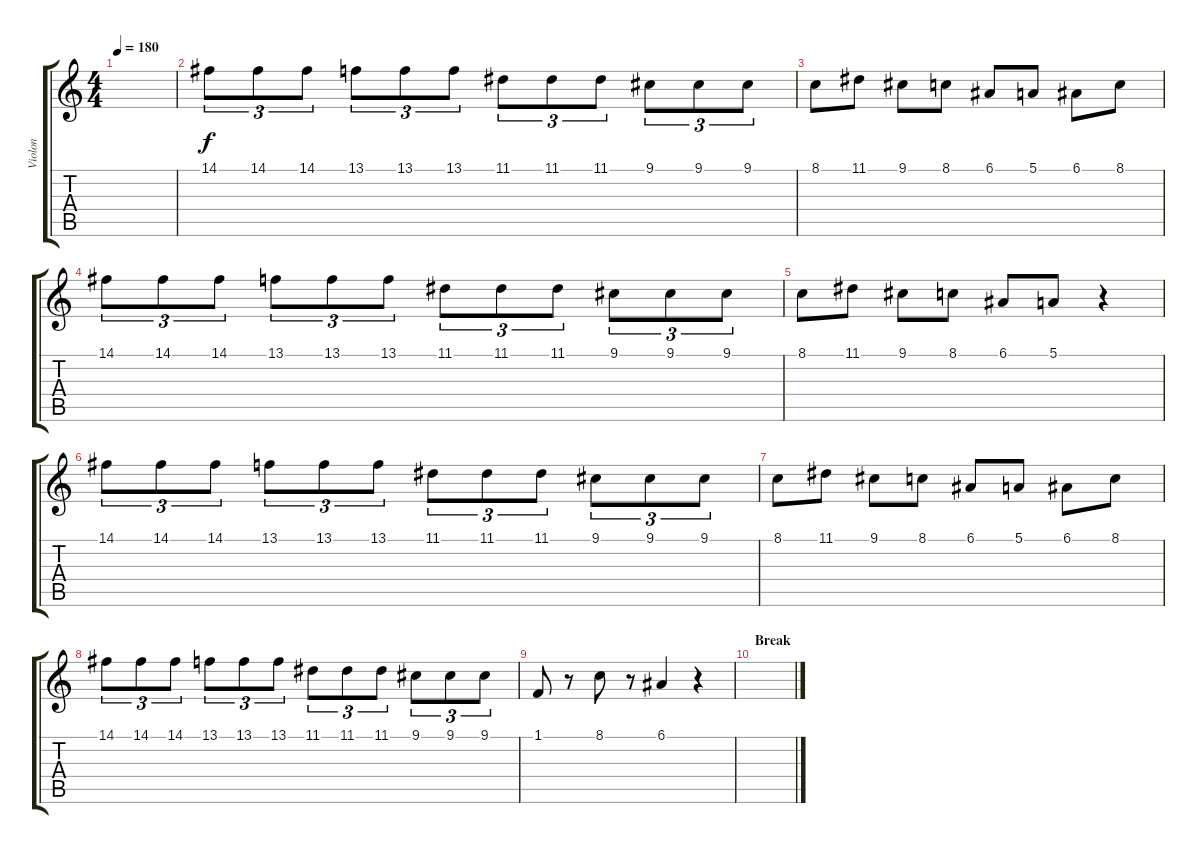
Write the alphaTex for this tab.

\track ("Violon" "Violon") {instrument violin}
\staff {score tabs}
\tuning (E4 B3 G3 D3 A2 E2) {hide}
\ts (4 4)
\tempo 180
\clef g2
\ks c
|
14.1.8{tu (3 2)} 14.1.8{tu (3 2)} 14.1.8{tu (3 2)} 13.1.8{tu (3 2)} 13.1.8{tu (3 2)} 13.1.8{tu (3 2)} 11.1.8{tu (3 2)} 11.1.8{tu (3 2)} 11.1.8{tu (3 2)} 9.1.8{tu (3 2)} 9.1.8{tu (3 2)} 9.1.8{tu (3 2)} |
8.1.8 11.1.8 9.1.8 8.1.8 6.1.8 5.1.8 6.1.8 8.1.8 |
14.1.8{tu (3 2)} 14.1.8{tu (3 2)} 14.1.8{tu (3 2)} 13.1.8{tu (3 2)} 13.1.8{tu (3 2)} 13.1.8{tu (3 2)} 11.1.8{tu (3 2)} 11.1.8{tu (3 2)} 11.1.8{tu (3 2)} 9.1.8{tu (3 2)} 9.1.8{tu (3 2)} 9.1.8{tu (3 2)} |
8.1.8 11.1.8 9.1.8 8.1.8 6.1.8 5.1.8 r.4 |
14.1.8{tu (3 2)} 14.1.8{tu (3 2)} 14.1.8{tu (3 2)} 13.1.8{tu (3 2)} 13.1.8{tu (3 2)} 13.1.8{tu (3 2)} 11.1.8{tu (3 2)} 11.1.8{tu (3 2)} 11.1.8{tu (3 2)} 9.1.8{tu (3 2)} 9.1.8{tu (3 2)} 9.1.8{tu (3 2)} |
8.1.8 11.1.8 9.1.8 8.1.8 6.1.8 5.1.8 6.1.8 8.1.8 |
14.1.8{tu (3 2)} 14.1.8{tu (3 2)} 14.1.8{tu (3 2)} 13.1.8{tu (3 2)} 13.1.8{tu (3 2)} 13.1.8{tu (3 2)} 11.1.8{tu (3 2)} 11.1.8{tu (3 2)} 11.1.8{tu (3 2)} 9.1.8{tu (3 2)} 9.1.8{tu (3 2)} 9.1.8{tu (3 2)} |
1.1.8 r.8 8.1.8 r.8 6.1.4 r.4 |
\section ("" "Break")
